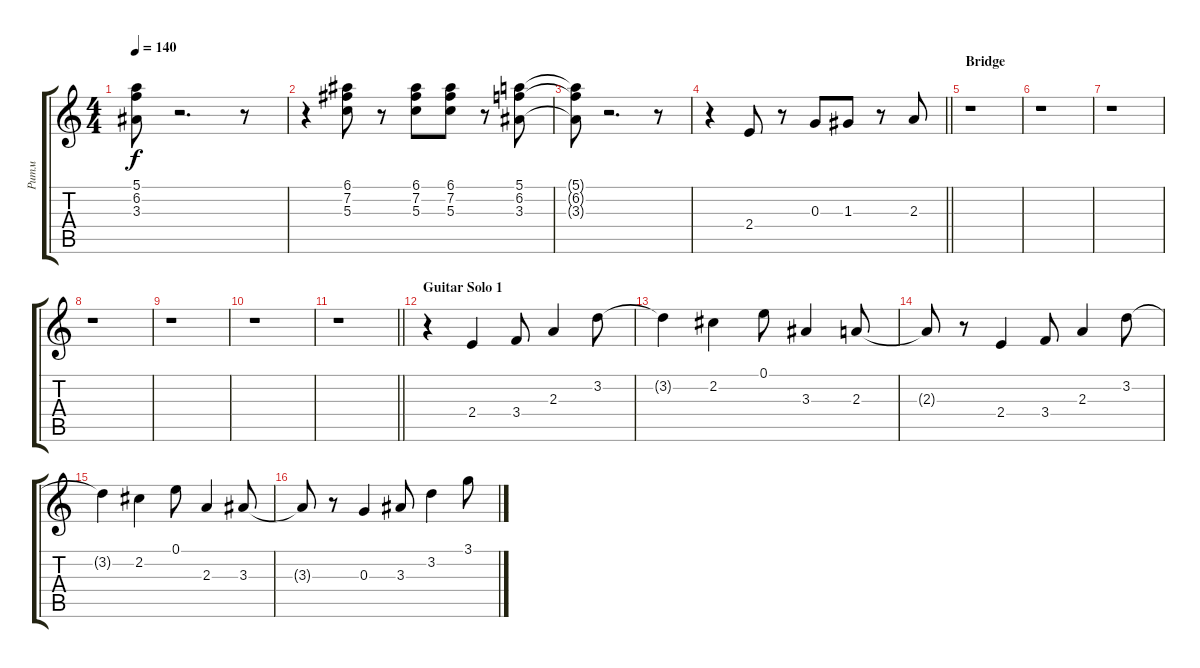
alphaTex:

\track ("Ритм" "Ритм") {instrument electricguitarclean}
\staff {score tabs}
\tuning (E4 B3 G3 D3 A2 E2) {hide}
\ts (4 4)
\tempo 140
\clef g2
\ks c
(5.1{t} 6.2{t} 3.3{t}).8{dy f} r.2{d} r.8 |
r.4 (6.1 7.2 5.3).8 r.8 (6.1 7.2 5.3).8 (6.1 7.2 5.3).8 r.8 (5.1 6.2 3.3).8 |
(5.1{t} 6.2{t} 3.3{t}).8 r.2{d} r.8 |
\barLineRight lightlight
r.4 2.4.8 r.8 0.3.8 1.3.8 r.8 2.3.8 |
\section ("" "Bridge")
r.1 |
r.1 |
r.1 |
r.1 |
r.1 |
r.1 |
\barLineRight lightlight
r.1 |
\section ("" "Guitar Solo 1")
r.4 2.4.4 3.4.8 2.3.4 3.2.8 |
3.2{t}.4 2.2.4 0.1.8 3.3.4 2.3.8 |
2.3{t}.8 r.8 2.4.4 3.4.8 2.3.4 3.2.8 |
3.2{t}.4 2.2.4 0.1.8 2.3.4 3.3.8 |
3.3{t}.8 r.8 0.3.4 3.3.8 3.2.4 3.1.8
